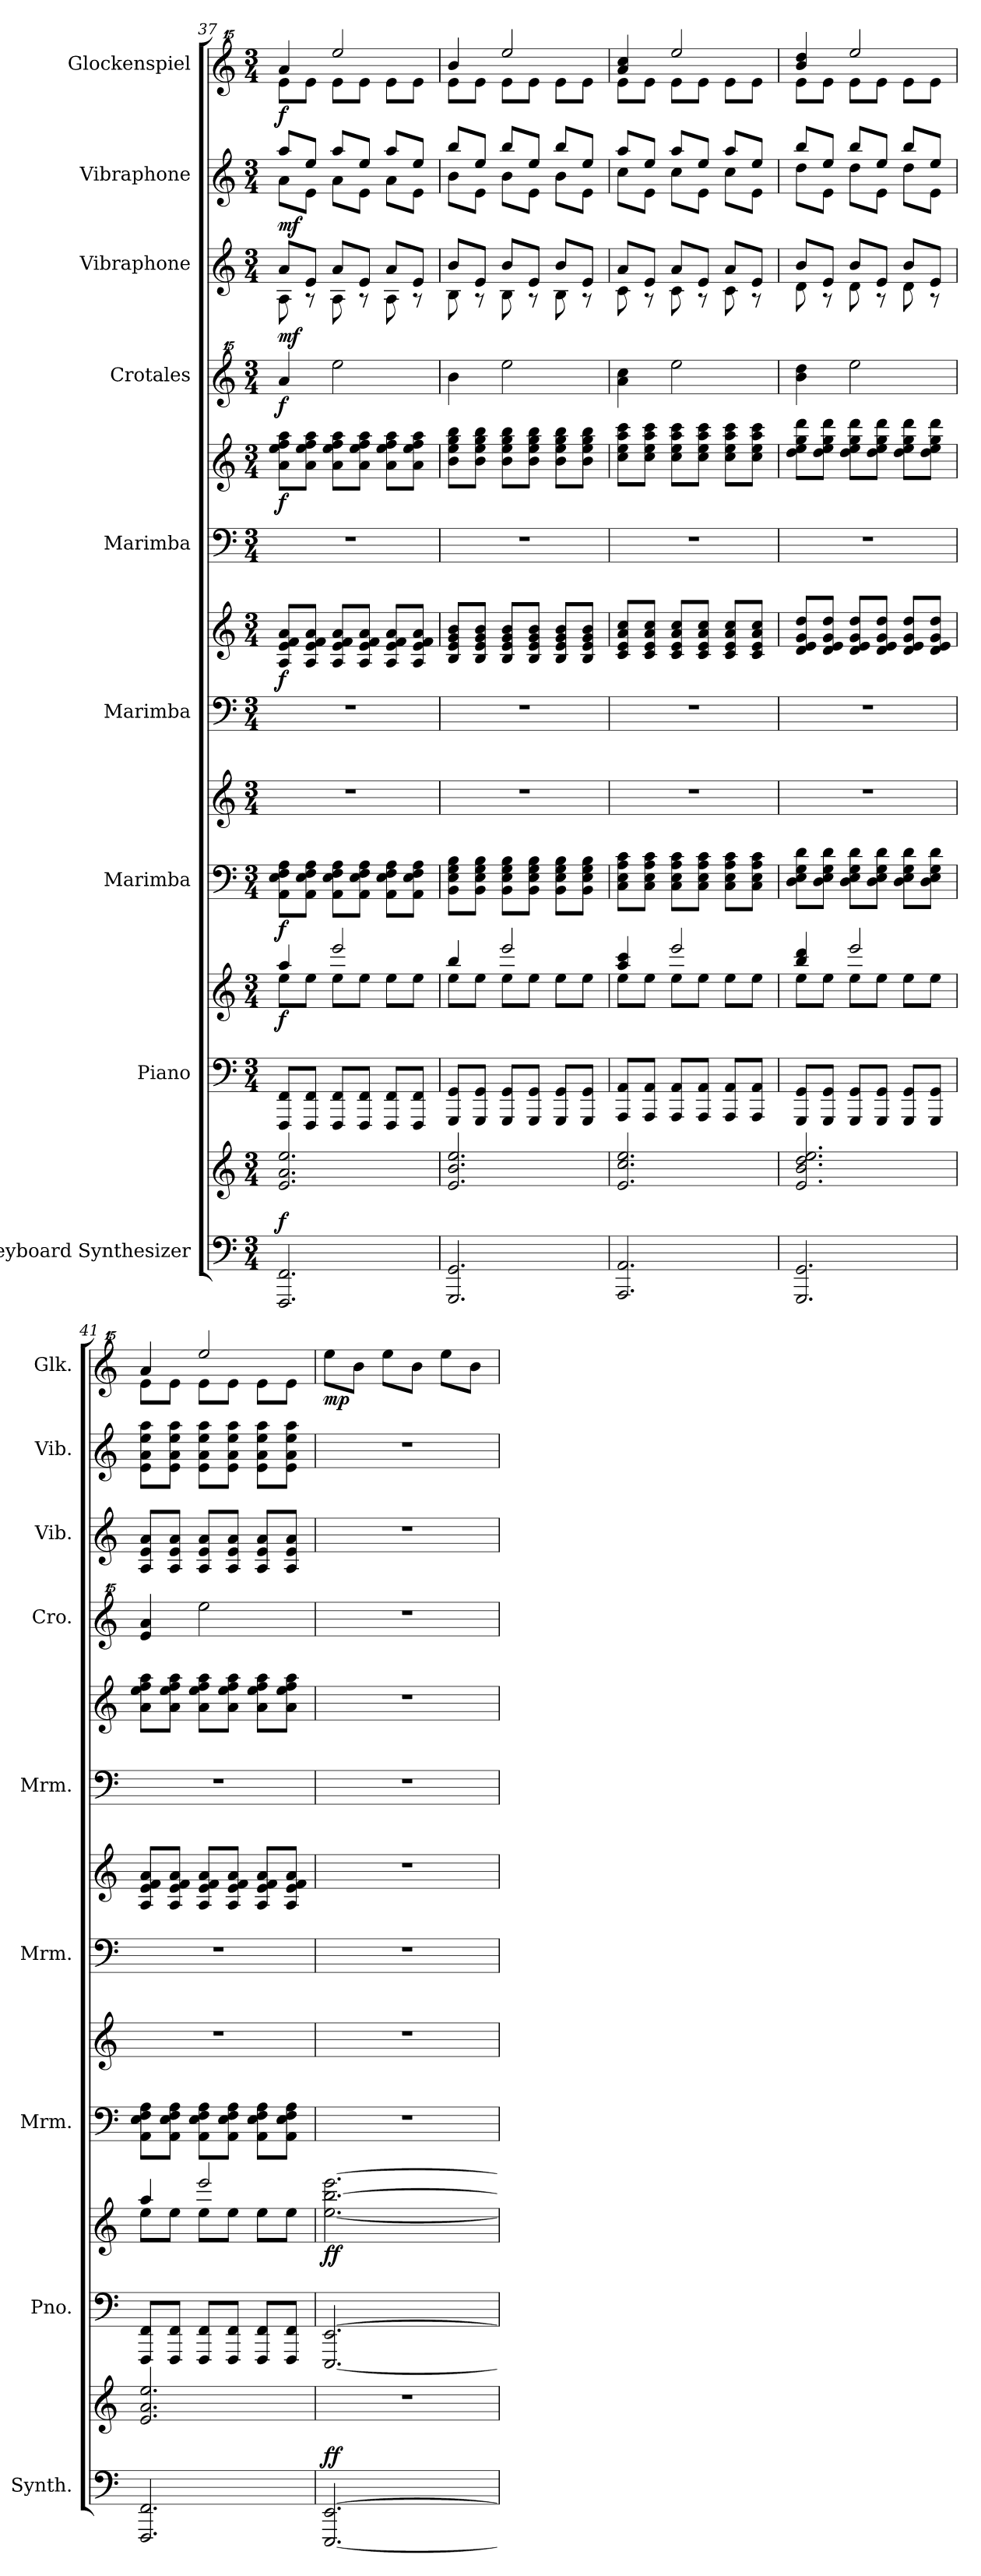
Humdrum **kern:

**kern	**kern	**dynam	**kern	**kern	**dynam	**kern	**kern	**dynam	**kern	**kern	**dynam	**kern	**kern	**dynam	**kern	**dynam	**kern	**dynam	**kern	**dynam	**kern	**dynam
*part9	*part9	*part9	*part8	*part8	*part8	*part7	*part7	*part7	*part6	*part6	*part6	*part5	*part5	*part5	*part4	*part4	*part3	*part3	*part2	*part2	*part1	*part1
*staff14	*staff13	*staff13/14	*staff12	*staff11	*staff11/12	*staff10	*staff9	*staff9/10	*staff8	*staff7	*staff7/8	*staff6	*staff5	*staff5/6	*staff4	*staff4	*staff3	*staff3	*staff2	*staff2	*staff1	*staff1
*I"Keyboard Synthesizer	*	*	*I"Piano	*	*	*I"Marimba	*	*	*I"Marimba	*	*	*I"Marimba	*	*	*I"Crotales	*	*I"Vibraphone	*	*I"Vibraphone	*	*I"Glockenspiel	*
*I'Synth.	*	*	*I'Pno.	*	*	*I'Mrm.	*	*	*I'Mrm.	*	*	*I'Mrm.	*	*	*I'Cro.	*	*I'Vib.	*	*I'Vib.	*	*I'Glk.	*
*clefF4	*clefG2	*	*clefF4	*clefG2	*	*clefF4	*clefG2	*	*clefF4	*clefG2	*	*clefF4	*clefG2	*	*clefG^^2	*	*clefG2	*	*clefG2	*	*clefG^^2	*
*k[]	*k[]	*	*k[]	*k[]	*	*k[]	*k[]	*	*k[]	*k[]	*	*k[]	*k[]	*	*k[]	*	*k[]	*	*k[]	*	*k[]	*
*C:	*C:	*	*C:	*C:	*	*C:	*C:	*	*C:	*C:	*	*C:	*C:	*	*C:	*	*C:	*	*C:	*	*C:	*
*M3/4	*M3/4	*	*M3/4	*M3/4	*	*M3/4	*M3/4	*	*M3/4	*M3/4	*	*M3/4	*M3/4	*	*M3/4	*	*M3/4	*	*M3/4	*	*M3/4	*
=37	=37	=37	=37	=37	=37	=37	=37	=37	=37	=37	=37	=37	=37	=37	=37	=37	=37	=37	=37	=37	=37	=37
*	*	*	*	*^	*	*	*	*	*	*	*	*	*	*	*	*	*^	*	*^	*	*^	*
!	!	!LO:DY:a=2	!	!	!	!LO:DY:b	!	!	!LO:DY:b=2	!	!	!LO:DY:b	!	!	!LO:DY:b	!	!LO:DY:b	!	!	!LO:DY:b	!	!	!LO:DY:b	!	!	!LO:DY:b
2.FFF/ 2.FF/	2.e/ 2.a/ 2.ee/	f	8FFF/ 8FF/L	4aa/	8ee\L	f	8AA\ 8E\ 8F\ 8A\L	2.r	f	2.r	8A/ 8e/ 8f/ 8a/L	f	2.r	8a\ 8ee\ 8ff\ 8aa\L	f	4aaa/	f	8a/L	8A\	mf	8aa/L	8a\L	mf	4aaa/	8eee\L	f
.	.	.	8FFF/ 8FF/J	.	8ee\J	.	8AA\ 8E\ 8F\ 8A\J	.	.	.	8A/ 8e/ 8f/ 8a/J	.	.	8a\ 8ee\ 8ff\ 8aa\J	.	.	.	8e/J	8r	.	8ee/J	8e\J	.	.	8eee\J	.
.	.	.	8FFF/ 8FF/L	2eee/	8ee\L	.	8AA\ 8E\ 8F\ 8A\L	.	.	.	8A/ 8e/ 8f/ 8a/L	.	.	8a\ 8ee\ 8ff\ 8aa\L	.	2eeee\	.	8a/L	8A\	.	8aa/L	8a\L	.	2eeee/	8eee\L	.
.	.	.	8FFF/ 8FF/J	.	8ee\J	.	8AA\ 8E\ 8F\ 8A\J	.	.	.	8A/ 8e/ 8f/ 8a/J	.	.	8a\ 8ee\ 8ff\ 8aa\J	.	.	.	8e/J	8r	.	8ee/J	8e\J	.	.	8eee\J	.
.	.	.	8FFF/ 8FF/L	.	8ee\L	.	8AA\ 8E\ 8F\ 8A\L	.	.	.	8A/ 8e/ 8f/ 8a/L	.	.	8a\ 8ee\ 8ff\ 8aa\L	.	.	.	8a/L	8A\	.	8aa/L	8a\L	.	.	8eee\L	.
.	.	.	8FFF/ 8FF/J	.	8ee\J	.	8AA\ 8E\ 8F\ 8A\J	.	.	.	8A/ 8e/ 8f/ 8a/J	.	.	8a\ 8ee\ 8ff\ 8aa\J	.	.	.	8e/J	8r	.	8ee/J	8e\J	.	.	8eee\J	.
=38	=38	=38	=38	=38	=38	=38	=38	=38	=38	=38	=38	=38	=38	=38	=38	=38	=38	=38	=38	=38	=38	=38	=38	=38	=38	=38
2.GGG/ 2.GG/	2.e/ 2.b/ 2.ee/	.	8GGG/ 8GG/L	4bb/	8ee\L	.	8BB\ 8E\ 8G\ 8B\L	2.r	.	2.r	8B/ 8e/ 8g/ 8b/L	.	2.r	8b\ 8ee\ 8gg\ 8bb\L	.	4bbb\	.	8b/L	8B\	.	8bb/L	8b\L	.	4bbb/	8eee\L	.
.	.	.	8GGG/ 8GG/J	.	8ee\J	.	8BB\ 8E\ 8G\ 8B\J	.	.	.	8B/ 8e/ 8g/ 8b/J	.	.	8b\ 8ee\ 8gg\ 8bb\J	.	.	.	8e/J	8r	.	8ee/J	8e\J	.	.	8eee\J	.
.	.	.	8GGG/ 8GG/L	2eee/	8ee\L	.	8BB\ 8E\ 8G\ 8B\L	.	.	.	8B/ 8e/ 8g/ 8b/L	.	.	8b\ 8ee\ 8gg\ 8bb\L	.	2eeee\	.	8b/L	8B\	.	8bb/L	8b\L	.	2eeee/	8eee\L	.
.	.	.	8GGG/ 8GG/J	.	8ee\J	.	8BB\ 8E\ 8G\ 8B\J	.	.	.	8B/ 8e/ 8g/ 8b/J	.	.	8b\ 8ee\ 8gg\ 8bb\J	.	.	.	8e/J	8r	.	8ee/J	8e\J	.	.	8eee\J	.
.	.	.	8GGG/ 8GG/L	.	8ee\L	.	8BB\ 8E\ 8G\ 8B\L	.	.	.	8B/ 8e/ 8g/ 8b/L	.	.	8b\ 8ee\ 8gg\ 8bb\L	.	.	.	8b/L	8B\	.	8bb/L	8b\L	.	.	8eee\L	.
.	.	.	8GGG/ 8GG/J	.	8ee\J	.	8BB\ 8E\ 8G\ 8B\J	.	.	.	8B/ 8e/ 8g/ 8b/J	.	.	8b\ 8ee\ 8gg\ 8bb\J	.	.	.	8e/J	8r	.	8ee/J	8e\J	.	.	8eee\J	.
=39	=39	=39	=39	=39	=39	=39	=39	=39	=39	=39	=39	=39	=39	=39	=39	=39	=39	=39	=39	=39	=39	=39	=39	=39	=39	=39
2.AAA/ 2.AA/	2.e/ 2.cc/ 2.ee/	.	8AAA/ 8AA/L	4aa/ 4ccc/	8ee\L	.	8C\ 8E\ 8A\ 8c\L	2.r	.	2.r	8c/ 8e/ 8a/ 8cc/L	.	2.r	8cc\ 8ee\ 8aa\ 8ccc\L	.	4aaa\ 4cccc\	.	8a/L	8c\	.	8aa/L	8cc\L	.	4aaa/ 4cccc/	8eee\L	.
.	.	.	8AAA/ 8AA/J	.	8ee\J	.	8C\ 8E\ 8A\ 8c\J	.	.	.	8c/ 8e/ 8a/ 8cc/J	.	.	8cc\ 8ee\ 8aa\ 8ccc\J	.	.	.	8e/J	8r	.	8ee/J	8e\J	.	.	8eee\J	.
.	.	.	8AAA/ 8AA/L	2eee/	8ee\L	.	8C\ 8E\ 8A\ 8c\L	.	.	.	8c/ 8e/ 8a/ 8cc/L	.	.	8cc\ 8ee\ 8aa\ 8ccc\L	.	2eeee\	.	8a/L	8c\	.	8aa/L	8cc\L	.	2eeee/	8eee\L	.
.	.	.	8AAA/ 8AA/J	.	8ee\J	.	8C\ 8E\ 8A\ 8c\J	.	.	.	8c/ 8e/ 8a/ 8cc/J	.	.	8cc\ 8ee\ 8aa\ 8ccc\J	.	.	.	8e/J	8r	.	8ee/J	8e\J	.	.	8eee\J	.
.	.	.	8AAA/ 8AA/L	.	8ee\L	.	8C\ 8E\ 8A\ 8c\L	.	.	.	8c/ 8e/ 8a/ 8cc/L	.	.	8cc\ 8ee\ 8aa\ 8ccc\L	.	.	.	8a/L	8c\	.	8aa/L	8cc\L	.	.	8eee\L	.
.	.	.	8AAA/ 8AA/J	.	8ee\J	.	8C\ 8E\ 8A\ 8c\J	.	.	.	8c/ 8e/ 8a/ 8cc/J	.	.	8cc\ 8ee\ 8aa\ 8ccc\J	.	.	.	8e/J	8r	.	8ee/J	8e\J	.	.	8eee\J	.
!!LO:PB:g=z	!!
=40	=40	=40	=40	=40	=40	=40	=40	=40	=40	=40	=40	=40	=40	=40	=40	=40	=40	=40	=40	=40	=40	=40	=40	=40	=40	=40
2.GGG/ 2.GG/	2.e/ 2.b/ 2.dd/ 2.ee/	.	8GGG/ 8GG/L	4bb/ 4ddd/	8ee\L	.	8D\ 8E\ 8G\ 8d\L	2.r	.	2.r	8d/ 8e/ 8g/ 8dd/L	.	2.r	8dd\ 8ee\ 8gg\ 8ddd\L	.	4bbb\ 4dddd\	.	8b/L	8d\	.	8bb/L	8dd\L	.	4bbb/ 4dddd/	8eee\L	.
.	.	.	8GGG/ 8GG/J	.	8ee\J	.	8D\ 8E\ 8G\ 8d\J	.	.	.	8d/ 8e/ 8g/ 8dd/J	.	.	8dd\ 8ee\ 8gg\ 8ddd\J	.	.	.	8e/J	8r	.	8ee/J	8e\J	.	.	8eee\J	.
.	.	.	8GGG/ 8GG/L	2eee/	8ee\L	.	8D\ 8E\ 8G\ 8d\L	.	.	.	8d/ 8e/ 8g/ 8dd/L	.	.	8dd\ 8ee\ 8gg\ 8ddd\L	.	2eeee\	.	8b/L	8d\	.	8bb/L	8dd\L	.	2eeee/	8eee\L	.
.	.	.	8GGG/ 8GG/J	.	8ee\J	.	8D\ 8E\ 8G\ 8d\J	.	.	.	8d/ 8e/ 8g/ 8dd/J	.	.	8dd\ 8ee\ 8gg\ 8ddd\J	.	.	.	8e/J	8r	.	8ee/J	8e\J	.	.	8eee\J	.
.	.	.	8GGG/ 8GG/L	.	8ee\L	.	8D\ 8E\ 8G\ 8d\L	.	.	.	8d/ 8e/ 8g/ 8dd/L	.	.	8dd\ 8ee\ 8gg\ 8ddd\L	.	.	.	8b/L	8d\	.	8bb/L	8dd\L	.	.	8eee\L	.
.	.	.	8GGG/ 8GG/J	.	8ee\J	.	8D\ 8E\ 8G\ 8d\J	.	.	.	8d/ 8e/ 8g/ 8dd/J	.	.	8dd\ 8ee\ 8gg\ 8ddd\J	.	.	.	8e/J	8r	.	8ee/J	8e\J	.	.	8eee\J	.
*	*	*	*	*	*	*	*	*	*	*	*	*	*	*	*	*	*	*v	*v	*	*	*	*	*	*	*
*	*	*	*	*	*	*	*	*	*	*	*	*	*	*	*	*	*	*	*	*v	*v	*	*	*	*
=41	=41	=41	=41	=41	=41	=41	=41	=41	=41	=41	=41	=41	=41	=41	=41	=41	=41	=41	=41	=41	=41	=41	=41	=41
2.FFF/ 2.FF/	2.e/ 2.a/ 2.ee/	.	8FFF/ 8FF/L	4aa/	8ee\L	.	8AA\ 8E\ 8F\ 8A\L	2.r	.	2.r	8A/ 8e/ 8f/ 8a/L	.	2.r	8a\ 8ee\ 8ff\ 8aa\L	.	4eee/ 4aaa/	.	8A/ 8e/ 8a/L	.	8e\ 8a\ 8ee\ 8aa\L	.	4aaa/	8eee\L	.
.	.	.	8FFF/ 8FF/J	.	8ee\J	.	8AA\ 8E\ 8F\ 8A\J	.	.	.	8A/ 8e/ 8f/ 8a/J	.	.	8a\ 8ee\ 8ff\ 8aa\J	.	.	.	8A/ 8e/ 8a/J	.	8e\ 8a\ 8ee\ 8aa\J	.	.	8eee\J	.
.	.	.	8FFF/ 8FF/L	2eee/	8ee\L	.	8AA\ 8E\ 8F\ 8A\L	.	.	.	8A/ 8e/ 8f/ 8a/L	.	.	8a\ 8ee\ 8ff\ 8aa\L	.	2eeee\	.	8A/ 8e/ 8a/L	.	8e\ 8a\ 8ee\ 8aa\L	.	2eeee/	8eee\L	.
.	.	.	8FFF/ 8FF/J	.	8ee\J	.	8AA\ 8E\ 8F\ 8A\J	.	.	.	8A/ 8e/ 8f/ 8a/J	.	.	8a\ 8ee\ 8ff\ 8aa\J	.	.	.	8A/ 8e/ 8a/J	.	8e\ 8a\ 8ee\ 8aa\J	.	.	8eee\J	.
.	.	.	8FFF/ 8FF/L	.	8ee\L	.	8AA\ 8E\ 8F\ 8A\L	.	.	.	8A/ 8e/ 8f/ 8a/L	.	.	8a\ 8ee\ 8ff\ 8aa\L	.	.	.	8A/ 8e/ 8a/L	.	8e\ 8a\ 8ee\ 8aa\L	.	.	8eee\L	.
.	.	.	8FFF/ 8FF/J	.	8ee\J	.	8AA\ 8E\ 8F\ 8A\J	.	.	.	8A/ 8e/ 8f/ 8a/J	.	.	8a\ 8ee\ 8ff\ 8aa\J	.	.	.	8A/ 8e/ 8a/J	.	8e\ 8a\ 8ee\ 8aa\J	.	.	8eee\J	.
=42	=42	=42	=42	=42	=42	=42	=42	=42	=42	=42	=42	=42	=42	=42	=42	=42	=42	=42	=42	=42	=42	=42	=42	=42
!	!	!LO:DY:a=2	!	!	!	!LO:DY:b	!	!	!	!	!	!	!	!	!	!	!	!	!	!	!	!	!	!LO:DY:b
*	*	*	*	*v	*v	*	*	*	*	*	*	*	*	*	*	*	*	*	*	*	*	*v	*v	*
[2.EEE/ [2.EE/	2.r	ff	[2.EEE/ [2.EE/	[2.ee\ [2.bb\ [2.eee\	ff	2.r	2.r	.	2.r	2.r	.	2.r	2.r	.	2.r	.	2.r	.	2.r	.	8eeee\L	mp
.	.	.	.	.	.	.	.	.	.	.	.	.	.	.	.	.	.	.	.	.	8bbb\J	.
.	.	.	.	.	.	.	.	.	.	.	.	.	.	.	.	.	.	.	.	.	8eeee\L	.
.	.	.	.	.	.	.	.	.	.	.	.	.	.	.	.	.	.	.	.	.	8bbb\J	.
.	.	.	.	.	.	.	.	.	.	.	.	.	.	.	.	.	.	.	.	.	8eeee\L	.
.	.	.	.	.	.	.	.	.	.	.	.	.	.	.	.	.	.	.	.	.	8bbb\J	.
=	=	=	=	=	=	=	=	=	=	=	=	=	=	=	=	=	=	=	=	=	=	=
*-	*-	*-	*-	*-	*-	*-	*-	*-	*-	*-	*-	*-	*-	*-	*-	*-	*-	*-	*-	*-	*-	*-
